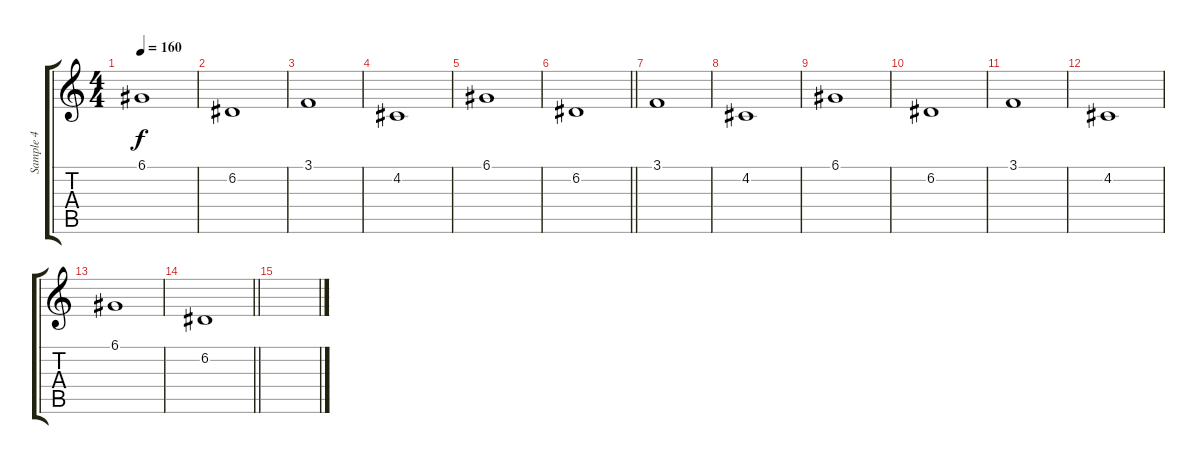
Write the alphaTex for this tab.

\track ("Sample 4" "Sample 4") {instrument pad2warm}
\staff {score tabs}
\tuning (D4 A3 F3 C3 G2 C2) {hide}
\ts (4 4)
\tempo 160
\clef g2
\ks c
6.1.1{dy f} |
6.2.1 |
3.1.1 |
4.2.1 |
6.1.1 |
\barLineRight lightlight
6.2.1 |
3.1.1 |
4.2.1 |
6.1.1 |
6.2.1 |
3.1.1 |
4.2.1 |
6.1.1 |
\barLineRight lightlight
6.2.1 |
\section ("" " ")
